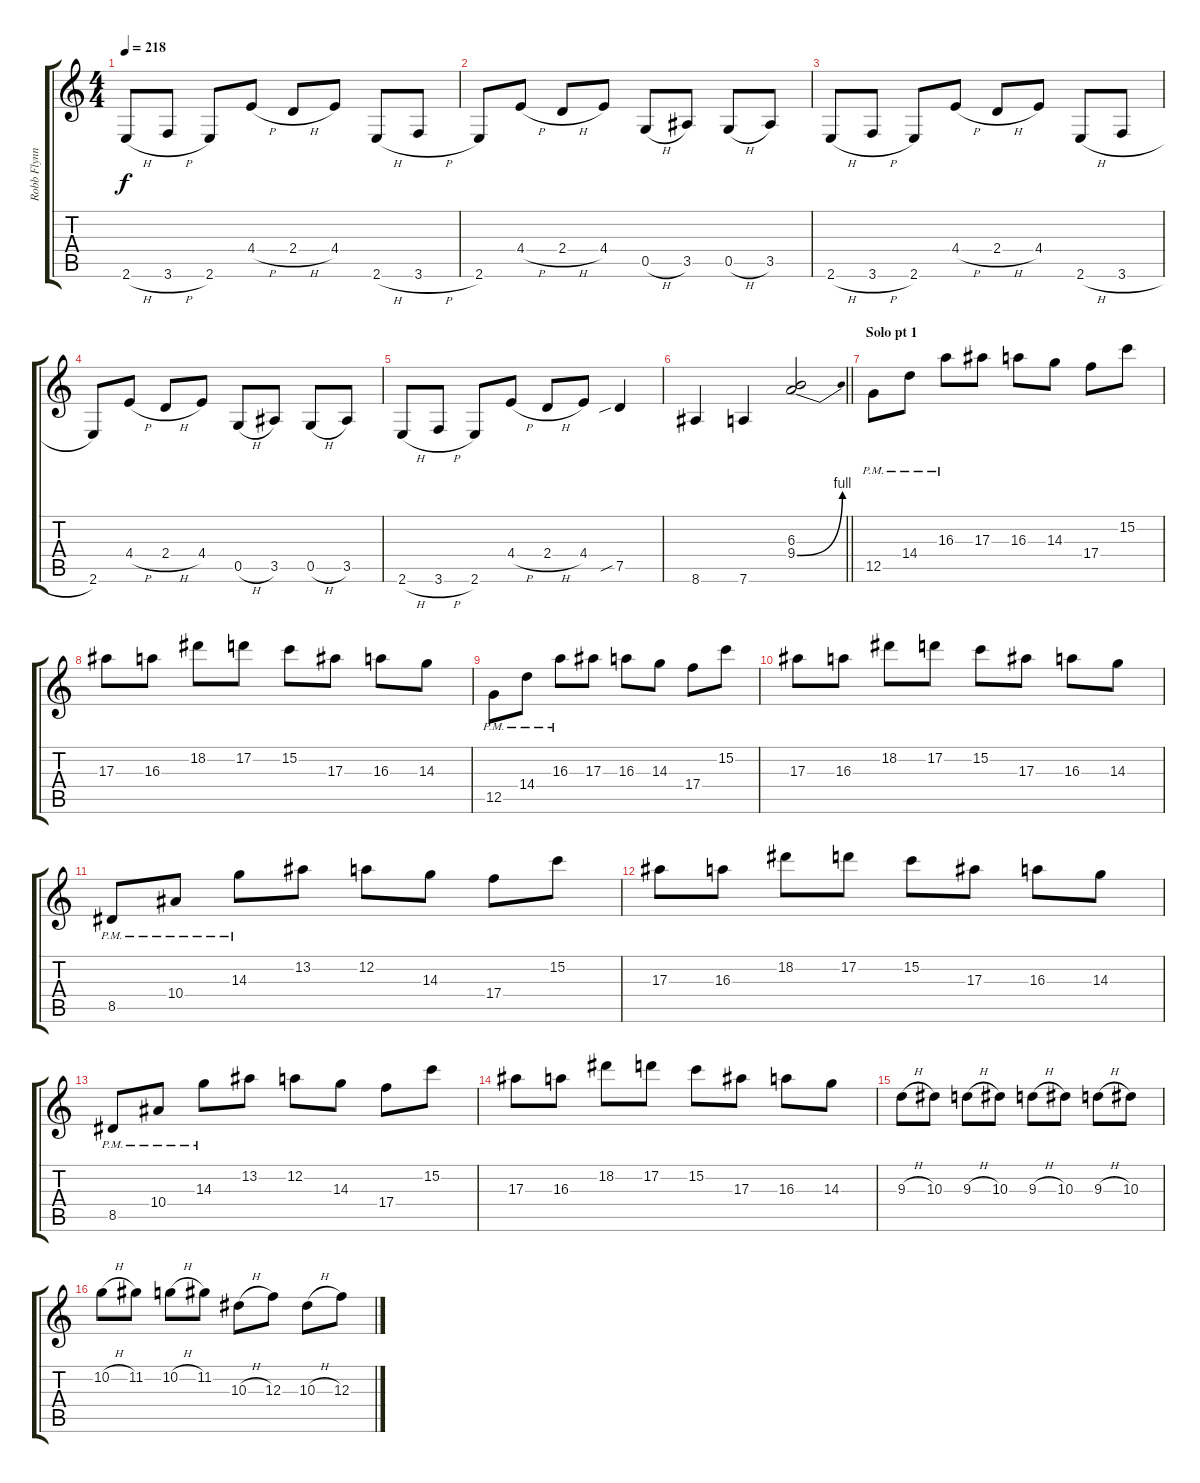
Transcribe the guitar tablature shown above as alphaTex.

\track ("Robb Flynn" "Robb Flynn") {instrument distortionguitar}
\staff {score tabs}
\tuning (D4 A3 F3 C3 G2 D2) {hide}
\ts (4 4)
\tempo 218
\clef g2
\ks c
2.6{h}.8{dy f} 3.6{h}.8 2.6.8 4.4{h}.8 2.4{h}.8 4.4.8 2.6{h}.8 3.6{h}.8 |
2.6.8 4.4{h}.8 2.4{h}.8 4.4.8 0.5{h}.8 3.5.8 0.5{h}.8 3.5.8 |
2.6{h}.8 3.6{h}.8 2.6.8 4.4{h}.8 2.4{h}.8 4.4.8 2.6{h}.8 3.6{h}.8 |
2.6.8 4.4{h}.8 2.4{h}.8 4.4.8 0.5{h}.8 3.5.8 0.5{h}.8 3.5.8 |
2.6{h}.8 3.6{h}.8 2.6.8 4.4{h}.8 2.4{h}.8 4.4.8 7.5{sib}.4 |
\barLineRight lightlight
8.6.4 7.6.4 (6.3 9.4{be (bend 0 0 60 4)}).2 |
\section ("" "Solo pt 1")
12.5{pm}.8 14.4{pm}.8 16.3{pm}.8 17.3.8 16.3.8 14.3.8 17.4.8 15.2.8 |
17.3.8 16.3.8 18.2.8 17.2.8 15.2.8 17.3.8 16.3.8 14.3.8 |
12.5{pm}.8 14.4{pm}.8 16.3{pm}.8 17.3.8 16.3.8 14.3.8 17.4.8 15.2.8 |
17.3.8 16.3.8 18.2.8 17.2.8 15.2.8 17.3.8 16.3.8 14.3.8 |
8.5{pm}.8 10.4{pm}.8 14.3{pm}.8 13.2.8 12.2.8 14.3.8 17.4.8 15.2.8 |
17.3.8 16.3.8 18.2.8 17.2.8 15.2.8 17.3.8 16.3.8 14.3.8 |
8.5{pm}.8 10.4{pm}.8 14.3{pm}.8 13.2.8 12.2.8 14.3.8 17.4.8 15.2.8 |
17.3.8 16.3.8 18.2.8 17.2.8 15.2.8 17.3.8 16.3.8 14.3.8 |
9.3{h}.8 10.3.8 9.3{h}.8 10.3.8 9.3{h}.8 10.3.8 9.3{h}.8 10.3.8 |
10.2{h}.8 11.2.8 10.2{h}.8 11.2.8 10.3{h}.8 12.3.8 10.3{h}.8 12.3.8
